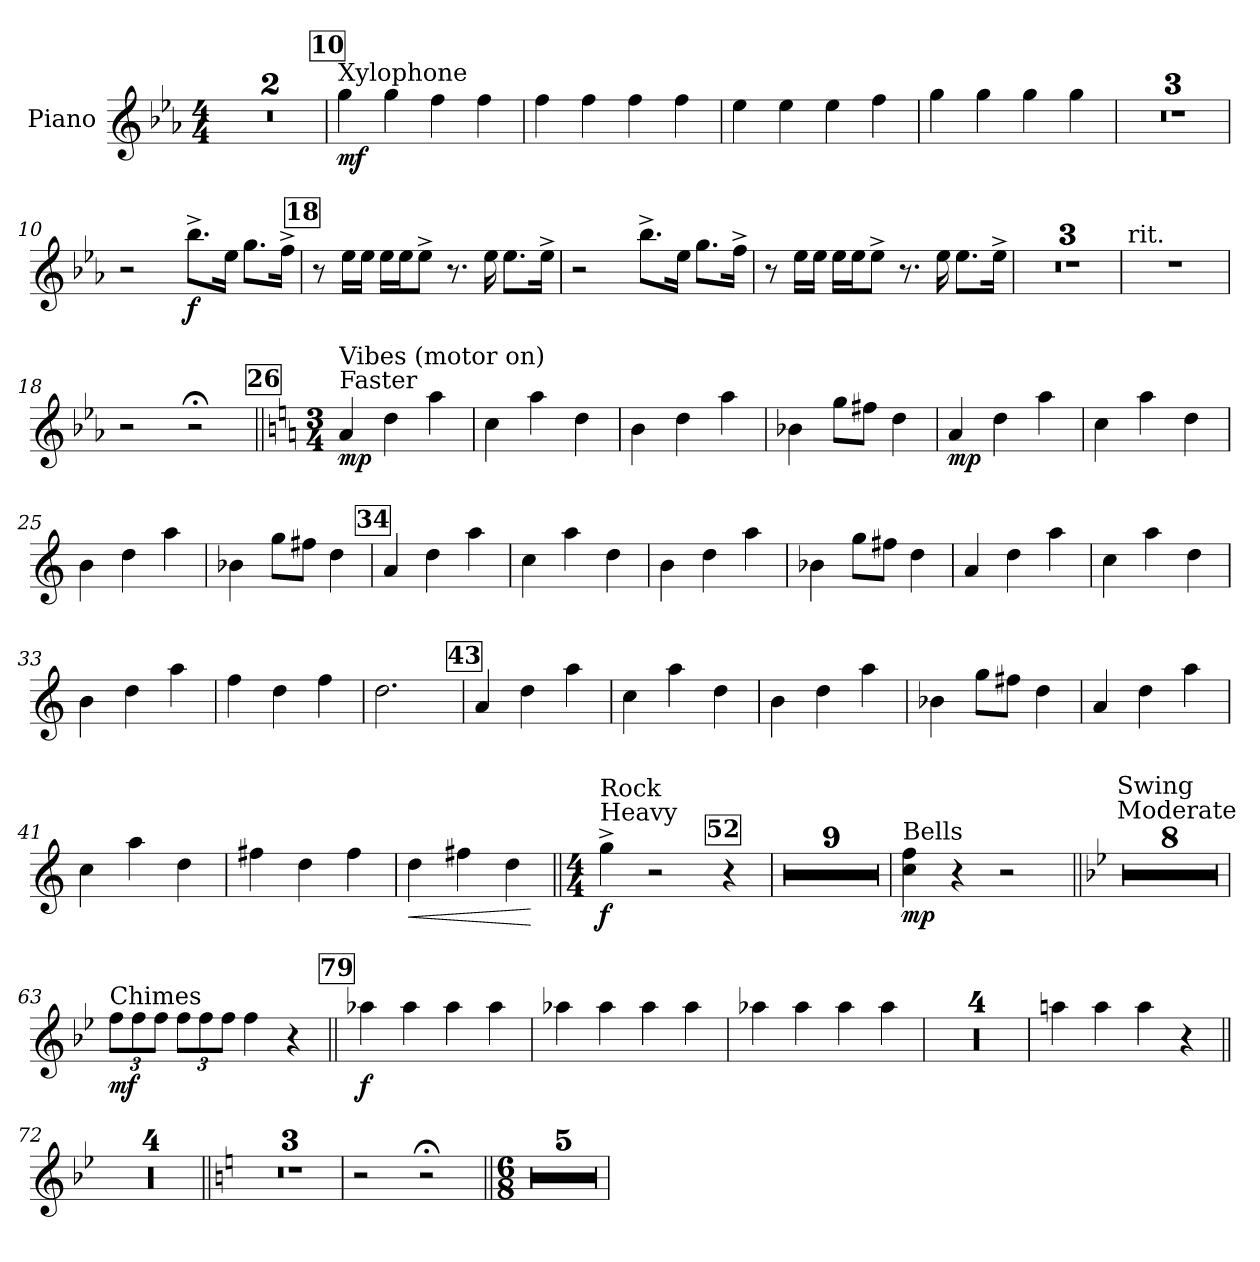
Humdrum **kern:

**kern	**dynam
*part1	*part1
*staff1	*staff1
*I"Piano	*
*I'Pno.	*
*clefG2	*
*k[b-e-a-]	*
*M4/4	*
=1	=1
1r	.
=2	=2
1r	.
!!LO:REH:place=s1:a:B:fs=14:t=10
=3	=3
!LO:TX:a:t=Xylophone	!
!	!LO:DY:b
4gg\	mf
4gg\	.
4ff\	.
4ff\	.
=4	=4
4ff\	.
4ff\	.
4ff\	.
4ff\	.
=5	=5
4ee-\	.
4ee-\	.
4ee-\	.
4ff\	.
=6	=6
4gg\	.
4gg\	.
4gg\	.
4gg\	.
=7	=7
1r	.
=8	=8
1r	.
=9	=9
1r	.
=10	=10
2r	.
!	!LO:DY:b
8.bb-^\L	f
16ee-\Jk	.
8.gg\L	.
16ff^\Jk	.
!!LO:REH:place=s1:a:B:fs=14:t=18
=11	=11
8r	.
16ee-\LL	.
16ee-\JJ	.
16ee-\LL	.
16ee-\J	.
8ee-^\J	.
8.r	.
16ee-\	.
8.ee-\L	.
16ee-^\Jk	.
!!LO:LB:g=z
=12	=12
2r	.
8.bb-^\L	.
16ee-\Jk	.
8.gg\L	.
16ff^\Jk	.
=13	=13
8r	.
16ee-\LL	.
16ee-\JJ	.
16ee-\LL	.
16ee-\J	.
8ee-^\J	.
8.r	.
16ee-\	.
8.ee-\L	.
16ee-^\Jk	.
=14	=14
1r	.
=15	=15
1r	.
=16	=16
1r	.
=17	=17
!LO:TX:a:t=rit.	!
1r	.
=18	=18
2r	.
2r;<	.
!!LO:REH:place=s1:a:B:fs=14:t=26
=19||	=19||
*k[]	*
*M3/4	*
!LO:TX:a:t=Faster	!
!LO:TX:a:t=Vibes (motor on)	!
!	!LO:DY:b
4a/	mp
4dd\	.
4aa\	.
=20	=20
4cc\	.
4aa\	.
4dd\	.
=21	=21
4b\	.
4dd\	.
4aa\	.
!!LO:LB:g=z
=22	=22
4b-X\	.
8gg\L	.
8ff#X\J	.
4dd\	.
=23	=23
!	!LO:DY:b
4a/	mp
4dd\	.
4aa\	.
=24	=24
4cc\	.
4aa\	.
4dd\	.
=25	=25
4b\	.
4dd\	.
4aa\	.
=26	=26
4b-X\	.
8gg\L	.
8ff#X\J	.
4dd\	.
!!LO:REH:place=s1:a:B:fs=14:t=34
=27	=27
4a/	.
4dd\	.
4aa\	.
=28	=28
4cc\	.
4aa\	.
4dd\	.
=29	=29
4b\	.
4dd\	.
4aa\	.
=30	=30
4b-X\	.
8gg\L	.
8ff#X\J	.
4dd\	.
=31	=31
4a/	.
4dd\	.
4aa\	.
!!LO:LB:g=z
=32	=32
4cc\	.
4aa\	.
4dd\	.
=33	=33
4b\	.
4dd\	.
4aa\	.
=34	=34
4ff\	.
4dd\	.
4ff\	.
=35	=35
2.dd\	.
!!LO:REH:place=s1:a:B:fs=14:t=43
=36	=36
4a/	.
4dd\	.
4aa\	.
=37	=37
4cc\	.
4aa\	.
4dd\	.
=38	=38
4b\	.
4dd\	.
4aa\	.
=39	=39
4b-X\	.
8gg\L	.
8ff#X\J	.
4dd\	.
=40	=40
4a/	.
4dd\	.
4aa\	.
=41	=41
4cc\	.
4aa\	.
4dd\	.
=42	=42
4ff#X\	.
4dd\	.
4ff#\	.
!!LO:LB:g=z
=43	=43
!	!LO:HP:b
4dd\	<
4ff#X\	.
4dd\	.
.	[
!!LO:REH:place=s1:a:B:fs=14:t=52:qo=3
=44||	=44||
*M4/4	*
!LO:TX:a:t=Heavy	!
!LO:TX:a:t=Rock	!
!	!LO:DY:b
4gg^\	f
2r	.
4r	.
=45	=45
1r	.
=46	=46
1r	.
=47	=47
1r	.
=48	=48
1r	.
=49	=49
1r	.
=50	=50
1r	.
=51	=51
1r	.
=52	=52
1r	.
=53	=53
1r	.
=54	=54
!LO:TX:a:t=Bells	!
!	!LO:DY:b
4cc\ 4ff\	mp
4r	.
2r	.
=55||	=55||
*k[b-e-]	*
!LO:TX:a:t=Moderate	!
!LO:TX:a:t=Swing	!
1r	.
=56	=56
1r	.
=57	=57
1r	.
=58	=58
1r	.
=59	=59
1r	.
=60	=60
1r	.
=61	=61
1r	.
=62	=62
1r	.
=63	=63
*Xbrackettup	*
!LO:TX:a:t=Chimes	!
!	!LO:DY:b
12ff\L	mf
12ff\	.
12ff\J	.
12ff\L	.
12ff\	.
12ff\J	.
4ff\	.
4r	.
!!LO:REH:place=s1:a:B:fs=14:t=79
=64||	=64||
!	!LO:DY:b
4aa-X\	f
4aa-\	.
4aa-\	.
4aa-\	.
!!LO:LB:g=z
=65	=65
4aa-X\	.
4aa-\	.
4aa-\	.
4aa-\	.
=66	=66
4aa-X\	.
4aa-\	.
4aa-\	.
4aa-\	.
=67	=67
1r	.
=68	=68
1r	.
=69	=69
1r	.
=70	=70
1r	.
=71	=71
4aan\	.
4aa\	.
4aa\	.
4r	.
=72||	=72||
1r	.
=73	=73
1r	.
=74	=74
1r	.
=75	=75
1r	.
=76||	=76||
*k[]	*
1r	.
=77	=77
1r	.
=78	=78
1r	.
=79	=79
2r	.
2r;<	.
=80||	=80||
*M6/8	*
2.r	.
=81	=81
2.r	.
=82	=82
2.r	.
=83	=83
2.r	.
=84	=84
2.r	.
=	=
*-	*-
